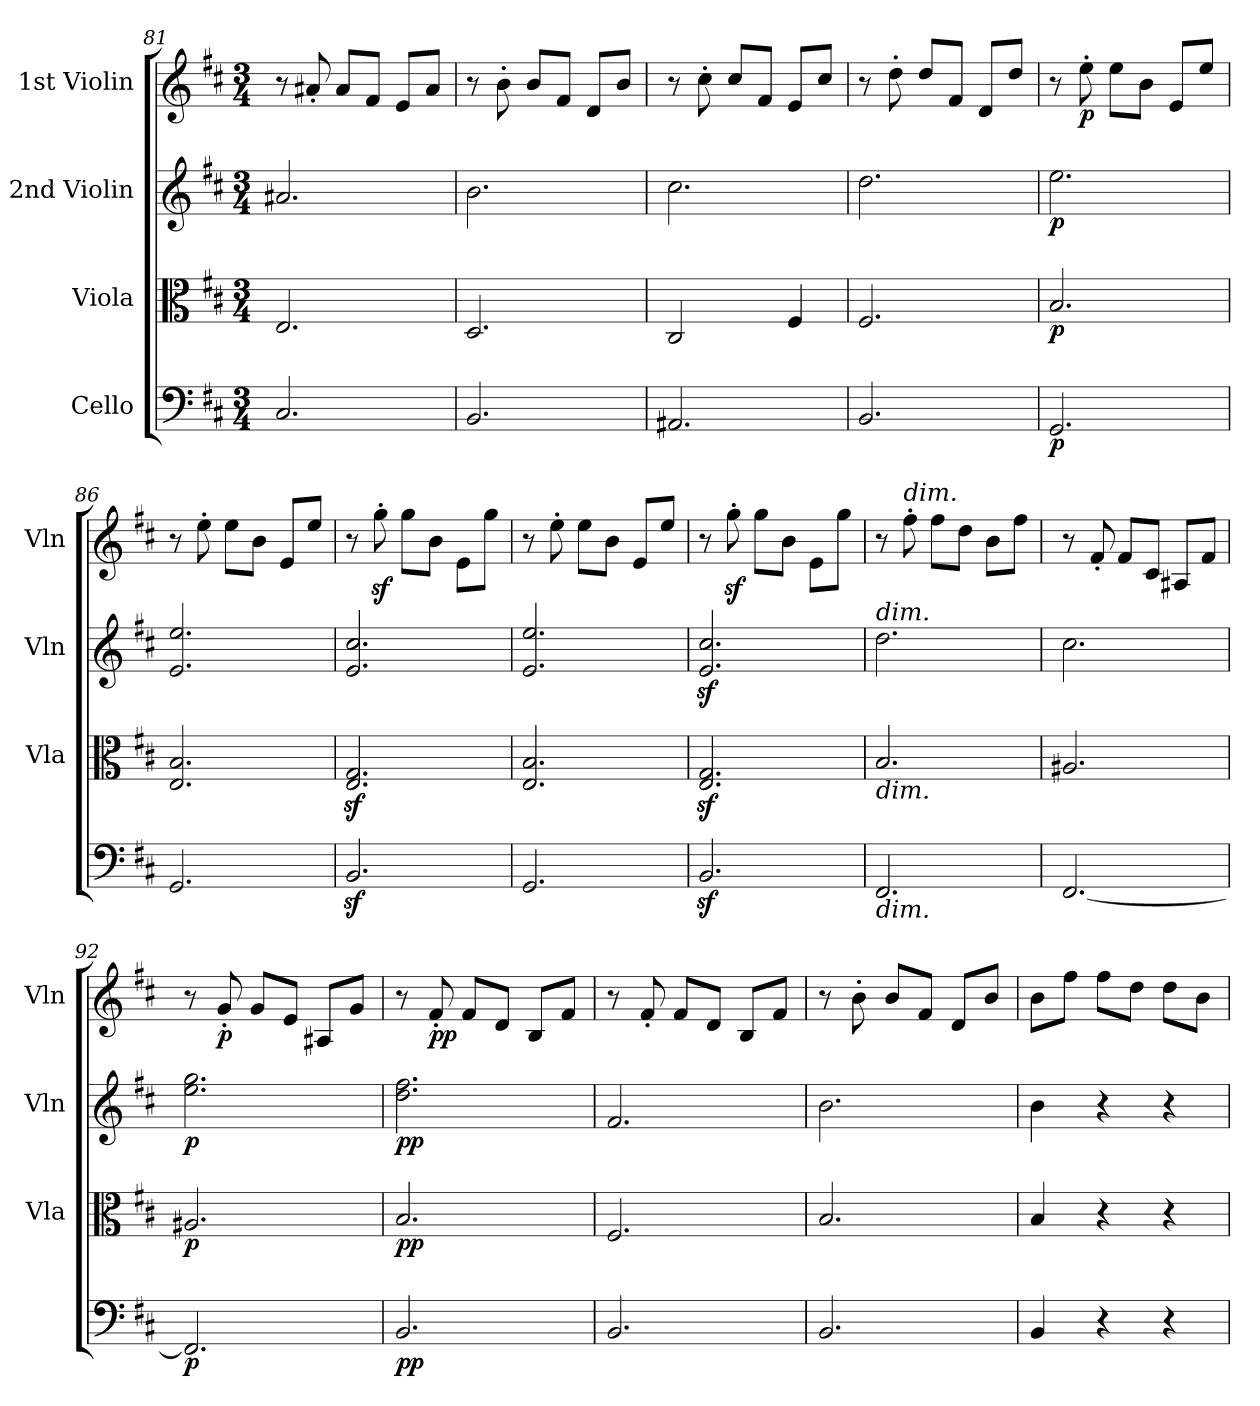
**kern	**dynam	**kern	**dynam	**kern	**dynam	**kern	**dynam
*part4	*part4	*part3	*part3	*part2	*part2	*part1	*part1
*staff4	*staff4	*staff3	*staff3	*staff2	*staff2	*staff1	*staff1
*I"Cello	*	*I"Viola	*	*I"2nd Violin	*	*I"1st Violin	*
*	*	*I'Vla	*	*I'Vln	*	*I'Vln	*
*clefF4	*	*clefC3	*	*clefG2	*	*clefG2	*
*k[f#c#]	*	*k[f#c#]	*	*k[f#c#]	*	*k[f#c#]	*
*M3/4	*	*M3/4	*	*M3/4	*	*M3/4	*
=81	=81	=81	=81	=81	=81	=81	=81
2.C#/	.	2.E/	.	2.a#X/	.	8r	.
.	.	.	.	.	.	8a#X'/	.
.	.	.	.	.	.	8a#/L	.
.	.	.	.	.	.	8f#/J	.
.	.	.	.	.	.	8e/L	.
.	.	.	.	.	.	8a#/J	.
=82	=82	=82	=82	=82	=82	=82	=82
2.BB/	.	2.D/	.	2.b\	.	8r	.
.	.	.	.	.	.	8b'\	.
.	.	.	.	.	.	8b/L	.
.	.	.	.	.	.	8f#/J	.
.	.	.	.	.	.	8d/L	.
.	.	.	.	.	.	8b/J	.
=83	=83	=83	=83	=83	=83	=83	=83
2.AA#X/	.	2C#/	.	2.cc#\	.	8r	.
.	.	.	.	.	.	8cc#'\	.
.	.	.	.	.	.	8cc#/L	.
.	.	.	.	.	.	8f#/J	.
.	.	4F#/	.	.	.	8e/L	.
.	.	.	.	.	.	8cc#/J	.
!!LO:PB:g=z
=84	=84	=84	=84	=84	=84	=84	=84
2.BB/	.	2.F#/	.	2.dd\	.	8r	.
.	.	.	.	.	.	8dd'\	.
.	.	.	.	.	.	8dd/L	.
.	.	.	.	.	.	8f#/J	.
.	.	.	.	.	.	8d/L	.
.	.	.	.	.	.	8dd/J	.
=85	=85	=85	=85	=85	=85	=85	=85
!	!LO:DY:b	!	!LO:DY:b	!	!LO:DY:b	!	!
2.GG/	p	2.B/	p	2.ee\	p	8r	.
!	!	!	!	!	!	!	!LO:DY:b
.	.	.	.	.	.	8ee'\	p
.	.	.	.	.	.	8ee\L	.
.	.	.	.	.	.	8b\J	.
.	.	.	.	.	.	8e/L	.
.	.	.	.	.	.	8ee/J	.
=86	=86	=86	=86	=86	=86	=86	=86
2.GG/	.	2.E/ 2.B/	.	2.e/ 2.ee/	.	8r	.
.	.	.	.	.	.	8ee'\	.
.	.	.	.	.	.	8ee\L	.
.	.	.	.	.	.	8b\J	.
.	.	.	.	.	.	8e/L	.
.	.	.	.	.	.	8ee/J	.
=87	=87	=87	=87	=87	=87	=87	=87
2.BBz>/	.	2.E/z> 2.G/z>	.	2.e/ 2.cc#/	.	8r	.
.	.	.	.	.	.	8ggz<'\	.
.	.	.	.	.	.	8gg\L	.
.	.	.	.	.	.	8b\J	.
.	.	.	.	.	.	8e\L	.
.	.	.	.	.	.	8gg\J	.
=88	=88	=88	=88	=88	=88	=88	=88
2.GG/	.	2.E/ 2.B/	.	2.e/ 2.ee/	.	8r	.
.	.	.	.	.	.	8ee'\	.
.	.	.	.	.	.	8ee\L	.
.	.	.	.	.	.	8b\J	.
.	.	.	.	.	.	8e/L	.
.	.	.	.	.	.	8ee/J	.
=89	=89	=89	=89	=89	=89	=89	=89
2.BBz</	.	2.E/z< 2.G/z<	.	2.e/z< 2.cc#/z<	.	8r	.
.	.	.	.	.	.	8ggz<'\	.
.	.	.	.	.	.	8gg\L	.
.	.	.	.	.	.	8b\J	.
.	.	.	.	.	.	8e\L	.
.	.	.	.	.	.	8gg\J	.
!!LO:LB:g=z
=90	=90	=90	=90	=90	=90	=90	=90
!	!	!	!	!LO:TX:a:i:t=dim.	!	!	!
!	!	!LO:TX:b:i:t=dim.	!	!	!	!	!
!LO:TX:b:i:t=dim.	!	!	!	!	!	!	!
2.FF#/	.	2.B/	.	2.dd\	.	8r	.
!	!	!	!	!	!	!LO:TX:a:i:t=dim.	!
.	.	.	.	.	.	8ff#'\	.
.	.	.	.	.	.	8ff#\L	.
.	.	.	.	.	.	8dd\J	.
.	.	.	.	.	.	8b\L	.
.	.	.	.	.	.	8ff#\J	.
!!LO:LB:g=z
=91	=91	=91	=91	=91	=91	=91	=91
[2.FF#/	.	2.A#X/	.	2.cc#\	.	8r	.
.	.	.	.	.	.	8f#'/	.
.	.	.	.	.	.	8f#/L	.
.	.	.	.	.	.	8c#/J	.
.	.	.	.	.	.	8A#X/L	.
.	.	.	.	.	.	8f#/J	.
=92	=92	=92	=92	=92	=92	=92	=92
!	!LO:DY:b	!	!LO:DY:b	!	!LO:DY:b	!	!
2.FF#/]	p	2.A#X/	p	2.ee\ 2.gg\	p	8r	.
!	!	!	!	!	!	!	!LO:DY:b
.	.	.	.	.	.	8g'/	p
.	.	.	.	.	.	8g/L	.
.	.	.	.	.	.	8e/J	.
.	.	.	.	.	.	8A#X/L	.
.	.	.	.	.	.	8g/J	.
=93	=93	=93	=93	=93	=93	=93	=93
!	!LO:DY:b	!	!LO:DY:b	!	!LO:DY:b	!	!
2.BB/	pp	2.B/	pp	2.dd\ 2.ff#\	pp	8r	.
!	!	!	!	!	!	!	!LO:DY:b
.	.	.	.	.	.	8f#'/	pp
.	.	.	.	.	.	8f#/L	.
.	.	.	.	.	.	8d/J	.
.	.	.	.	.	.	8B/L	.
.	.	.	.	.	.	8f#/J	.
=94	=94	=94	=94	=94	=94	=94	=94
2.BB/	.	2.F#/	.	2.f#/	.	8r	.
.	.	.	.	.	.	8f#'/	.
.	.	.	.	.	.	8f#/L	.
.	.	.	.	.	.	8d/J	.
.	.	.	.	.	.	8B/L	.
.	.	.	.	.	.	8f#/J	.
=95	=95	=95	=95	=95	=95	=95	=95
2.BB/	.	2.B/	.	2.b\	.	8r	.
.	.	.	.	.	.	8b'\	.
.	.	.	.	.	.	8b/L	.
.	.	.	.	.	.	8f#/J	.
.	.	.	.	.	.	8d/L	.
.	.	.	.	.	.	8b/J	.
!!LO:PB:g=z
=96	=96	=96	=96	=96	=96	=96	=96
4BB/	.	4B/	.	4b\	.	8b\L	.
.	.	.	.	.	.	8ff#\J	.
4r	.	4r	.	4r	.	8ff#\L	.
.	.	.	.	.	.	8dd\J	.
4r	.	4r	.	4r	.	8dd\L	.
.	.	.	.	.	.	8b\J	.
=	=	=	=	=	=	=	=
*-	*-	*-	*-	*-	*-	*-	*-
